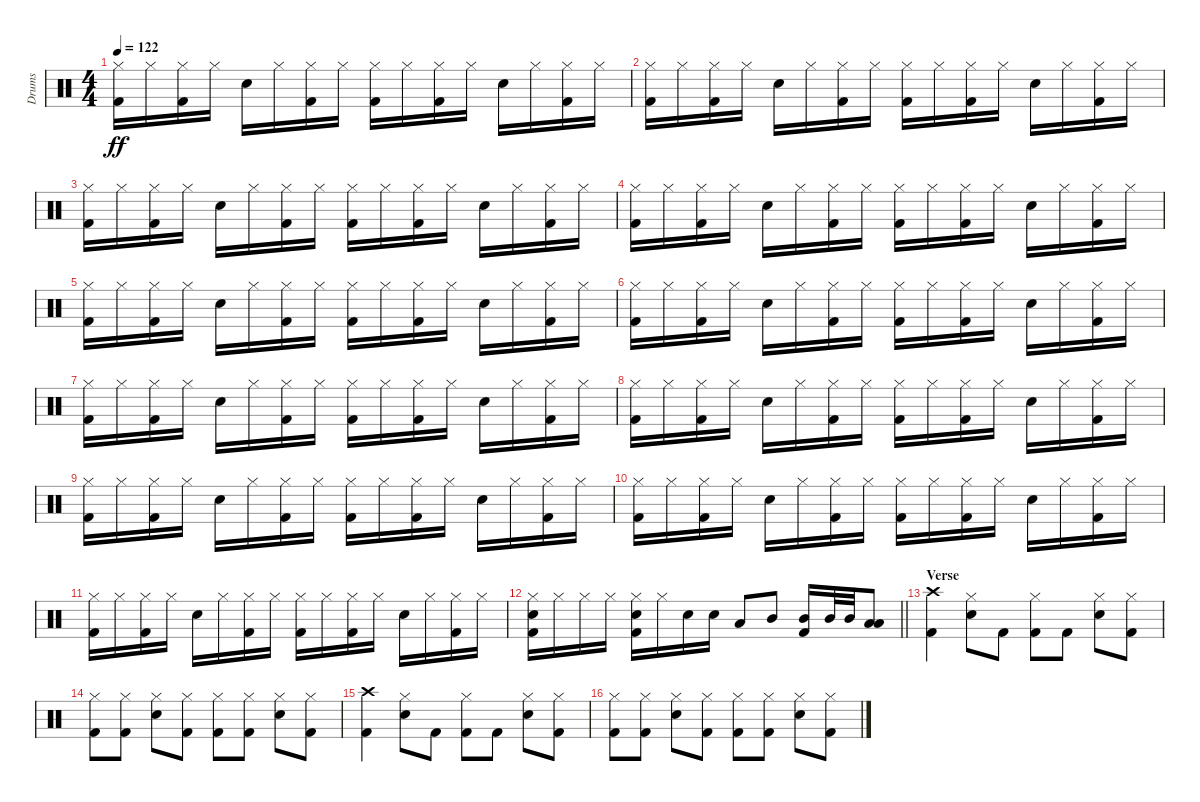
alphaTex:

\track ("Drums" "Drums") {instrument percussion}
\staff {score}
\articulation defaults
\ts (4 4)
\tempo 122
\clef neutral
\ks c
("Hi-Hat (closed)" "Kick (hit) 2").16{dy ff} "Hi-Hat (closed)".16 ("Hi-Hat (closed)" "Kick (hit) 2").16 "Hi-Hat (closed)".16 "Snare (hit) 2".16 "Hi-Hat (closed)".16 ("Hi-Hat (closed)" "Kick (hit) 2").16 "Hi-Hat (closed)".16 ("Hi-Hat (closed)" "Kick (hit) 2").16 "Hi-Hat (closed)".16 ("Hi-Hat (closed)" "Kick (hit) 2").16 "Hi-Hat (closed)".16 "Snare (hit) 2".16 "Hi-Hat (closed)".16 ("Hi-Hat (closed)" "Kick (hit) 2").16 "Hi-Hat (closed)".16 |
("Hi-Hat (closed)" "Kick (hit) 2").16 "Hi-Hat (closed)".16 ("Hi-Hat (closed)" "Kick (hit) 2").16 "Hi-Hat (closed)".16 "Snare (hit) 2".16 "Hi-Hat (closed)".16 ("Hi-Hat (closed)" "Kick (hit) 2").16 "Hi-Hat (closed)".16 ("Hi-Hat (closed)" "Kick (hit) 2").16 "Hi-Hat (closed)".16 ("Hi-Hat (closed)" "Kick (hit) 2").16 "Hi-Hat (closed)".16 "Snare (hit) 2".16 "Hi-Hat (closed)".16 ("Hi-Hat (closed)" "Kick (hit) 2").16 "Hi-Hat (closed)".16 |
("Hi-Hat (closed)" "Kick (hit) 2").16 "Hi-Hat (closed)".16 ("Hi-Hat (closed)" "Kick (hit) 2").16 "Hi-Hat (closed)".16 "Snare (hit) 2".16 "Hi-Hat (closed)".16 ("Hi-Hat (closed)" "Kick (hit) 2").16 "Hi-Hat (closed)".16 ("Hi-Hat (closed)" "Kick (hit) 2").16 "Hi-Hat (closed)".16 ("Hi-Hat (closed)" "Kick (hit) 2").16 "Hi-Hat (closed)".16 "Snare (hit) 2".16 "Hi-Hat (closed)".16 ("Hi-Hat (closed)" "Kick (hit) 2").16 "Hi-Hat (closed)".16 |
("Hi-Hat (closed)" "Kick (hit) 2").16 "Hi-Hat (closed)".16 ("Hi-Hat (closed)" "Kick (hit) 2").16 "Hi-Hat (closed)".16 "Snare (hit) 2".16 "Hi-Hat (closed)".16 ("Hi-Hat (closed)" "Kick (hit) 2").16 "Hi-Hat (closed)".16 ("Hi-Hat (closed)" "Kick (hit) 2").16 "Hi-Hat (closed)".16 ("Hi-Hat (closed)" "Kick (hit) 2").16 "Hi-Hat (closed)".16 "Snare (hit) 2".16 "Hi-Hat (closed)".16 ("Hi-Hat (closed)" "Kick (hit) 2").16 "Hi-Hat (closed)".16 |
("Hi-Hat (closed)" "Kick (hit) 2").16 "Hi-Hat (closed)".16 ("Hi-Hat (closed)" "Kick (hit) 2").16 "Hi-Hat (closed)".16 "Snare (hit) 2".16 "Hi-Hat (closed)".16 ("Hi-Hat (closed)" "Kick (hit) 2").16 "Hi-Hat (closed)".16 ("Hi-Hat (closed)" "Kick (hit) 2").16 "Hi-Hat (closed)".16 ("Hi-Hat (closed)" "Kick (hit) 2").16 "Hi-Hat (closed)".16 "Snare (hit) 2".16 "Hi-Hat (closed)".16 ("Hi-Hat (closed)" "Kick (hit) 2").16 "Hi-Hat (closed)".16 |
("Hi-Hat (closed)" "Kick (hit) 2").16 "Hi-Hat (closed)".16 ("Hi-Hat (closed)" "Kick (hit) 2").16 "Hi-Hat (closed)".16 "Snare (hit) 2".16 "Hi-Hat (closed)".16 ("Hi-Hat (closed)" "Kick (hit) 2").16 "Hi-Hat (closed)".16 ("Hi-Hat (closed)" "Kick (hit) 2").16 "Hi-Hat (closed)".16 ("Hi-Hat (closed)" "Kick (hit) 2").16 "Hi-Hat (closed)".16 "Snare (hit) 2".16 "Hi-Hat (closed)".16 ("Hi-Hat (closed)" "Kick (hit) 2").16 "Hi-Hat (closed)".16 |
("Hi-Hat (closed)" "Kick (hit) 2").16 "Hi-Hat (closed)".16 ("Hi-Hat (closed)" "Kick (hit) 2").16 "Hi-Hat (closed)".16 "Snare (hit) 2".16 "Hi-Hat (closed)".16 ("Hi-Hat (closed)" "Kick (hit) 2").16 "Hi-Hat (closed)".16 ("Hi-Hat (closed)" "Kick (hit) 2").16 "Hi-Hat (closed)".16 ("Hi-Hat (closed)" "Kick (hit) 2").16 "Hi-Hat (closed)".16 "Snare (hit) 2".16 "Hi-Hat (closed)".16 ("Hi-Hat (closed)" "Kick (hit) 2").16 "Hi-Hat (closed)".16 |
("Hi-Hat (closed)" "Kick (hit) 2").16 "Hi-Hat (closed)".16 ("Hi-Hat (closed)" "Kick (hit) 2").16 "Hi-Hat (closed)".16 "Snare (hit) 2".16 "Hi-Hat (closed)".16 ("Hi-Hat (closed)" "Kick (hit) 2").16 "Hi-Hat (closed)".16 ("Hi-Hat (closed)" "Kick (hit) 2").16 "Hi-Hat (closed)".16 ("Hi-Hat (closed)" "Kick (hit) 2").16 "Hi-Hat (closed)".16 "Snare (hit) 2".16 "Hi-Hat (closed)".16 ("Hi-Hat (closed)" "Kick (hit) 2").16 "Hi-Hat (closed)".16 |
("Hi-Hat (closed)" "Kick (hit) 2").16 "Hi-Hat (closed)".16 ("Hi-Hat (closed)" "Kick (hit) 2").16 "Hi-Hat (closed)".16 "Snare (hit) 2".16 "Hi-Hat (closed)".16 ("Hi-Hat (closed)" "Kick (hit) 2").16 "Hi-Hat (closed)".16 ("Hi-Hat (closed)" "Kick (hit) 2").16 "Hi-Hat (closed)".16 ("Hi-Hat (closed)" "Kick (hit) 2").16 "Hi-Hat (closed)".16 "Snare (hit) 2".16 "Hi-Hat (closed)".16 ("Hi-Hat (closed)" "Kick (hit) 2").16 "Hi-Hat (closed)".16 |
("Hi-Hat (closed)" "Kick (hit) 2").16 "Hi-Hat (closed)".16 ("Hi-Hat (closed)" "Kick (hit) 2").16 "Hi-Hat (closed)".16 "Snare (hit) 2".16 "Hi-Hat (closed)".16 ("Hi-Hat (closed)" "Kick (hit) 2").16 "Hi-Hat (closed)".16 ("Hi-Hat (closed)" "Kick (hit) 2").16 "Hi-Hat (closed)".16 ("Hi-Hat (closed)" "Kick (hit) 2").16 "Hi-Hat (closed)".16 "Snare (hit) 2".16 "Hi-Hat (closed)".16 ("Hi-Hat (closed)" "Kick (hit) 2").16 "Hi-Hat (closed)".16 |
("Hi-Hat (closed)" "Kick (hit) 2").16 "Hi-Hat (closed)".16 ("Hi-Hat (closed)" "Kick (hit) 2").16 "Hi-Hat (closed)".16 "Snare (hit) 2".16 "Hi-Hat (closed)".16 ("Hi-Hat (closed)" "Kick (hit) 2").16 "Hi-Hat (closed)".16 ("Hi-Hat (closed)" "Kick (hit) 2").16 "Hi-Hat (closed)".16 ("Hi-Hat (closed)" "Kick (hit) 2").16 "Hi-Hat (closed)".16 "Snare (hit) 2".16 "Hi-Hat (closed)".16 ("Hi-Hat (closed)" "Kick (hit) 2").16 "Hi-Hat (closed)".16 |
\barLineRight lightlight
("Hi-Hat (closed)" "Snare (hit) 2" "Kick (hit) 2").16 "Hi-Hat (closed)".16 "Hi-Hat (closed)".16 "Hi-Hat (closed)".16 ("Hi-Hat (closed)" "Snare (hit) 2" "Kick (hit) 2").16 "Hi-Hat (closed)".16 "Snare (hit) 2".16 "Snare (hit) 2".16 "Low Tom (hit)".8 "Mid Tom (hit)".8 ("Mid Tom (hit)" "Kick (hit) 2").16 "Mid Tom (hit)".32 "Mid Tom (hit)".32 ("Low Tom (hit)" "Low Floor Tom (hit)").8 |
\section ("" "Verse")
("Crash high (hit)" "Kick (hit) 2").4 ("Hi-Hat (closed)" "Snare (hit) 2").8 "Kick (hit) 2".8 ("Hi-Hat (closed)" "Kick (hit) 2").8 "Kick (hit) 2".8 ("Hi-Hat (closed)" "Snare (hit) 2").8 ("Hi-Hat (closed)" "Kick (hit) 2").8 |
("Hi-Hat (closed)" "Kick (hit) 2").8 ("Hi-Hat (closed)" "Kick (hit) 2").8 ("Hi-Hat (closed)" "Snare (hit) 2").8 ("Hi-Hat (closed)" "Kick (hit) 2").8 ("Hi-Hat (closed)" "Kick (hit) 2").8 ("Hi-Hat (closed)" "Kick (hit) 2").8 ("Hi-Hat (closed)" "Snare (hit) 2").8 ("Hi-Hat (closed)" "Kick (hit) 2").8 |
("Crash high (hit)" "Kick (hit) 2").4 ("Hi-Hat (closed)" "Snare (hit) 2").8 "Kick (hit) 2".8 ("Hi-Hat (closed)" "Kick (hit) 2").8 "Kick (hit) 2".8 ("Hi-Hat (closed)" "Snare (hit) 2").8 ("Hi-Hat (closed)" "Kick (hit) 2").8 |
("Hi-Hat (closed)" "Kick (hit) 2").8 ("Hi-Hat (closed)" "Kick (hit) 2").8 ("Hi-Hat (closed)" "Snare (hit) 2").8 ("Hi-Hat (closed)" "Kick (hit) 2").8 ("Hi-Hat (closed)" "Kick (hit) 2").8 ("Hi-Hat (closed)" "Kick (hit) 2").8 ("Hi-Hat (closed)" "Snare (hit) 2").8 ("Hi-Hat (closed)" "Kick (hit) 2").8
